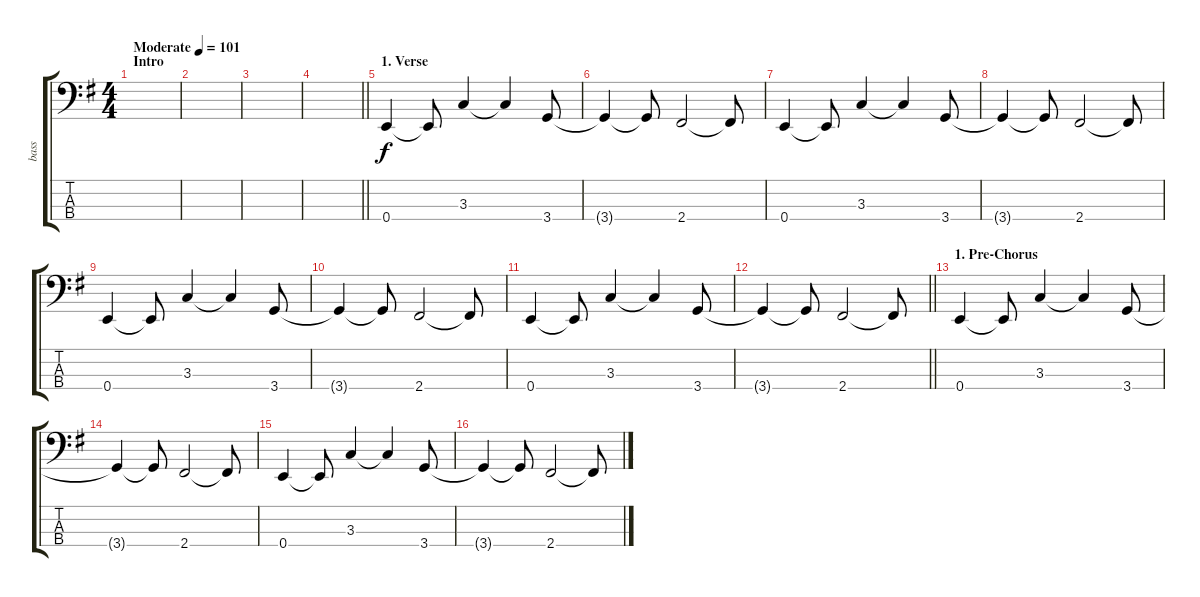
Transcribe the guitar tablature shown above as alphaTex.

\track ("bass" "bass") {instrument electricbassfinger}
\staff {score tabs}
\tuning (G2 D2 A1 E1) {hide}
\ts (4 4)
\section ("" "Intro")
\tempo (101 "Moderate")
\clef f4
\ks eminor
|
|
|
\barLineRight lightlight
|
\section ("" "1. Verse")
0.4.4 0.4{t}.8 3.3.4 3.3{t}.4 3.4.8 |
3.4{t}.4 3.4{t}.8 2.4.2 2.4{t}.8 |
0.4.4 0.4{t}.8 3.3.4 3.3{t}.4 3.4.8 |
3.4{t}.4 3.4{t}.8 2.4.2 2.4{t}.8 |
0.4.4 0.4{t}.8 3.3.4 3.3{t}.4 3.4.8 |
3.4{t}.4 3.4{t}.8 2.4.2 2.4{t}.8 |
0.4.4 0.4{t}.8 3.3.4 3.3{t}.4 3.4.8 |
\barLineRight lightlight
3.4{t}.4 3.4{t}.8 2.4.2 2.4{t}.8 |
\section ("" "1. Pre-Chorus")
0.4.4 0.4{t}.8 3.3.4 3.3{t}.4 3.4.8 |
3.4{t}.4 3.4{t}.8 2.4.2 2.4{t}.8 |
0.4.4 0.4{t}.8 3.3.4 3.3{t}.4 3.4.8 |
3.4{t}.4 3.4{t}.8 2.4.2 2.4{t}.8
